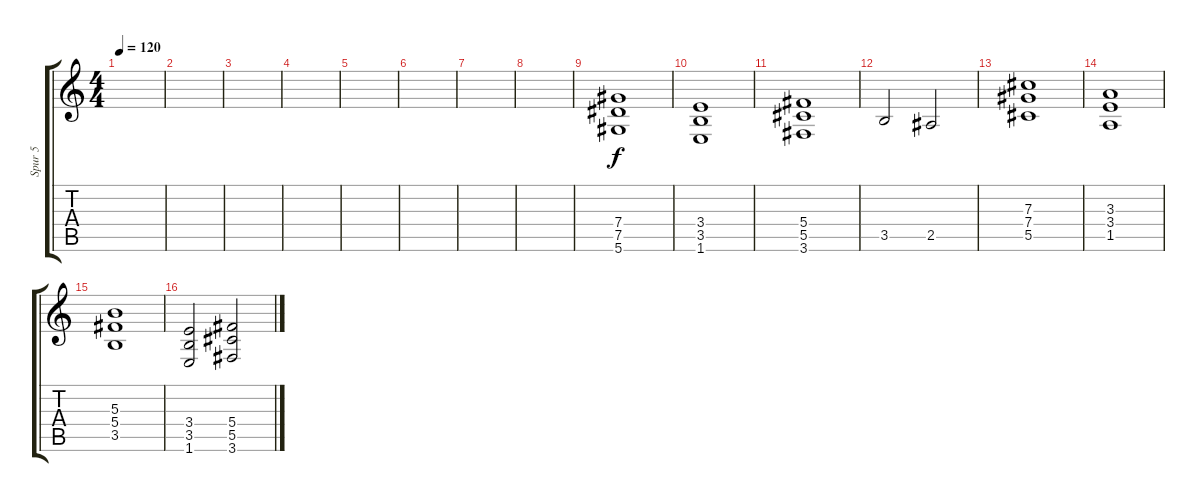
\track ("Spur 5" "Spur 5") {instrument distortionguitar}
\staff {score tabs}
\tuning (Eb4 Bb3 Gb3 Db3 Ab2 Eb2) {hide}
\ts (4 4)
\tempo 120
\clef g2
\ks c
|
|
|
|
|
|
|
|
(7.4 7.5 5.6).1 |
(3.4 3.5 1.6).1 |
(5.4 5.5 3.6).1 |
3.5.2 2.5.2 |
(7.3 7.4 5.5).1 |
(3.3 3.4 1.5).1 |
(5.3 5.4 3.5).1 |
(3.4 3.5 1.6).2 (5.4 5.5 3.6).2
